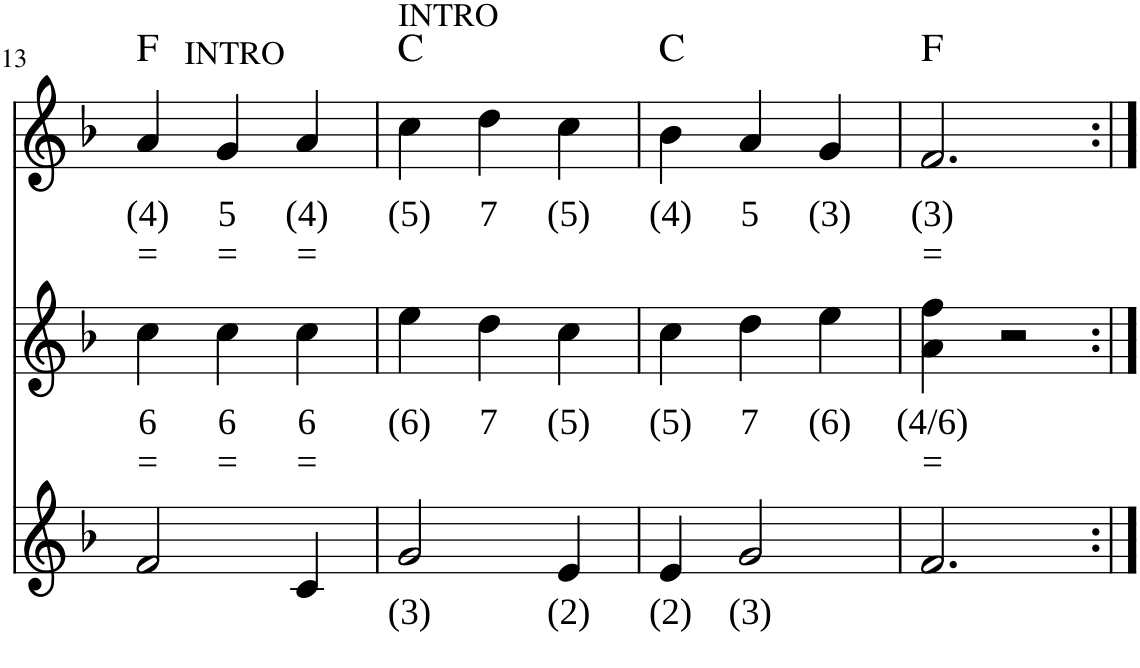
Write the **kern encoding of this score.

**kern	**text	**kern	**text	**text	**kern	**text	**text	**harte
*part3	*part3	*part2	*part2	*part2	*part1	*part1	*part1	*part1
*staff3	*staff3	*staff2	*staff2	*staff2	*staff1	*staff1	*staff1	*
*I"Voice	*	*I"Voice	*	*	*I"Accordion	*	*	*
*	*	*	*	*	*I'Acc	*	*	*
!!LO:PB:g=z
*clefG2	*	*clefG2	*	*	*clefG2	*	*	*
*k[b-]	*	*k[b-]	*	*	*k[b-]	*	*	*
*M3/4	*	*M3/4	*	*	*M3/4	*	*	*
=13	=13	=13	=13	=13	=13	=13	=13	=13
!	!	!	!	!	!LO:TX:a:t=INTRO	!	!	!
!	!	!	!LO:LY:b	!LO:LY:b	!	!LO:LY:b	!LO:LY:b	!
2f/	.	4cc\	6	=	4a/	(4)	=	F:maj
!	!	!	!LO:LY:b	!LO:LY:b	!	!LO:LY:b	!LO:LY:b	!
.	.	4cc\	6	=	4g/	5	=	.
!	!	!	!LO:LY:b	!LO:LY:b	!	!LO:LY:b	!LO:LY:b	!
4c/	.	4cc\	6	=	4a/	(4)	=	.
=14	=14	=14	=14	=14	=14	=14	=14	=14
!	!	!	!	!	!LO:TX:a:t=INTRO	!	!	!
!	!LO:LY:b	!	!LO:LY:b	!	!	!LO:LY:b	!	!
2g/	(3)	4ee\	(6)	.	4cc\	(5)	.	C:maj
!	!	!	!LO:LY:b	!	!	!LO:LY:b	!	!
.	.	4dd\	7	.	4dd\	7	.	.
!	!LO:LY:b	!	!LO:LY:b	!	!	!LO:LY:b	!	!
4e/	(2)	4cc\	(5)	.	4cc\	(5)	.	.
=15	=15	=15	=15	=15	=15	=15	=15	=15
!	!LO:LY:b	!	!LO:LY:b	!	!	!LO:LY:b	!	!
4e/	(2)	4cc\	(5)	.	4b-\	(4)	.	C:maj
!	!LO:LY:b	!	!LO:LY:b	!	!	!LO:LY:b	!	!
2g/	(3)	4dd\	7	.	4a/	5	.	.
!	!	!	!LO:LY:b	!	!	!LO:LY:b	!	!
.	.	4ee\	(6)	.	4g/	(3)	.	.
=16	=16	=16	=16	=16	=16	=16	=16	=16
!	!	!	!LO:LY:b	!LO:LY:b	!	!LO:LY:b	!LO:LY:b	!
2.f/	.	4a\ 4ff\	(4/6)	=	2.f/	(3)	=	F:maj
.	.	2r	.	.	.	.	.	.
=:|!	=:|!	=:|!	=:|!	=:|!	=:|!	=:|!	=:|!	=:|!
*-	*-	*-	*-	*-	*-	*-	*-	*-
